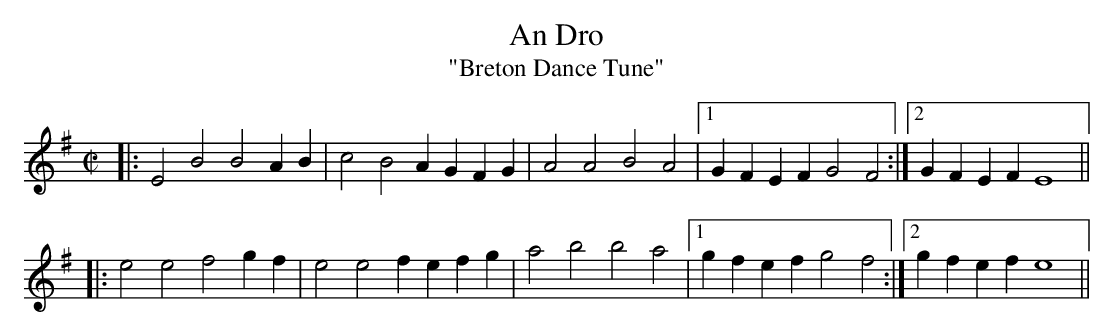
X:1
T:An Dro
T:"Breton Dance Tune"
M:C|
L:1/4
K:Em
|:E2B2 B2 AB|c2B2 AGFG|A2A2 B2A2|1 GFEF G2F2:|2 GFEF E4||
|:e2e2 f2 gf|e2e2 fefg|a2b2 b2a2|1 gfef g2f2:|2 gfef e4||
